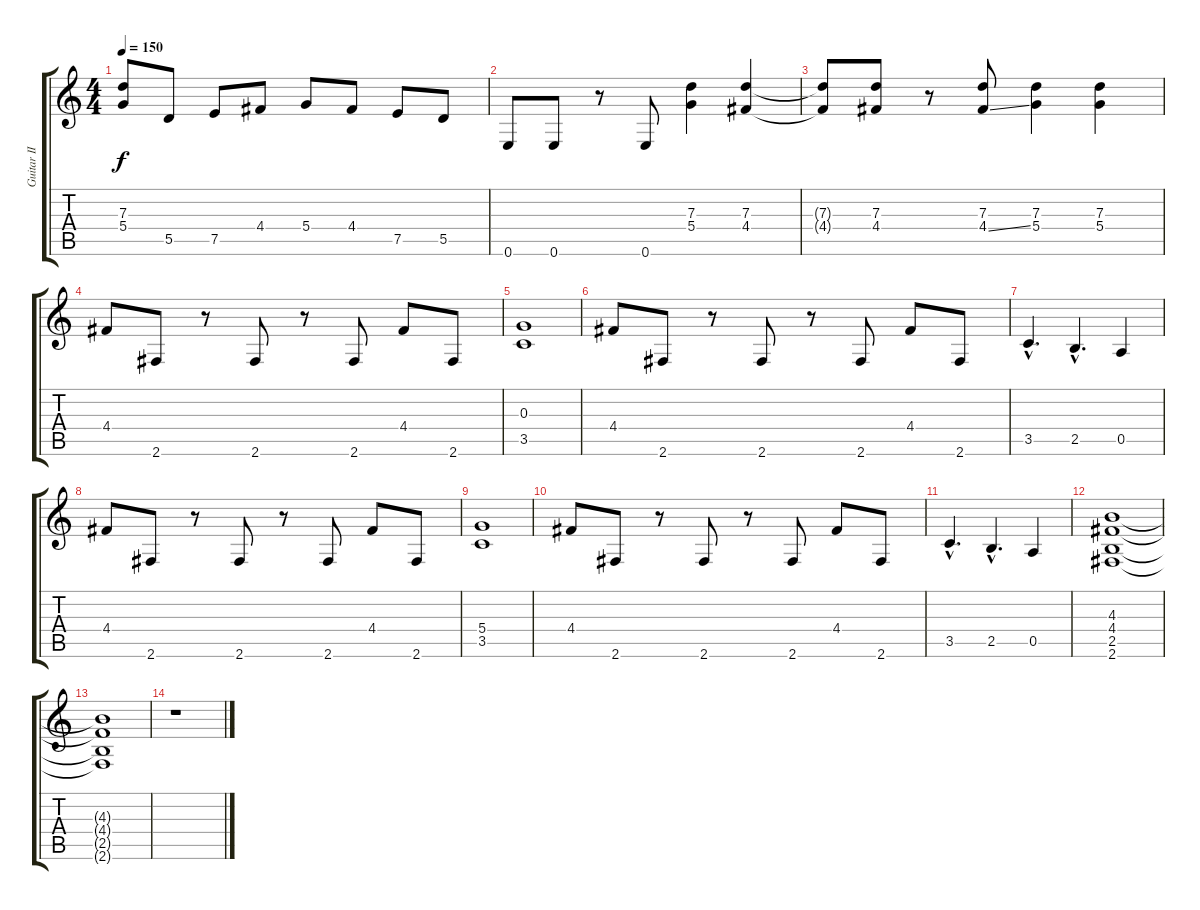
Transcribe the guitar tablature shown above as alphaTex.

\track ("Guitar II" "Guitar II") {instrument distortionguitar}
\staff {score tabs}
\tuning (E4 B3 G3 D3 A2 E2) {hide}
\ts (4 4)
\tempo 150
\clef g2
\ks c
(7.3{t} 5.4{t}).8{dy f} 5.5.8 7.5.8 4.4.8 5.4.8 4.4.8 7.5.8 5.5.8 |
0.6.8 0.6.8 r.8 0.6.8 (7.3 5.4).4 (7.3 4.4).4 |
(7.3{t} 4.4{t}).8 (7.3 4.4).8 r.8 (7.3 4.4{ss}).8 (7.3 5.4).4 (7.3 5.4).4 |
4.4.8 2.6.8 r.8 2.6.8 r.8 2.6.8 4.4.8 2.6.8 |
(0.3 3.5).1 |
4.4.8 2.6.8 r.8 2.6.8 r.8 2.6.8 4.4.8 2.6.8 |
3.5{hac}.4{d} 2.5{hac}.4{d} 0.5.4 |
4.4.8 2.6.8 r.8 2.6.8 r.8 2.6.8 4.4.8 2.6.8 |
(5.4 3.5).1 |
4.4.8 2.6.8 r.8 2.6.8 r.8 2.6.8 4.4.8 2.6.8 |
3.5{hac}.4{d} 2.5{hac}.4{d} 0.5.4 |
(4.3 4.4 2.5 2.6).1 |
(4.3{t} 4.4{t} 2.5{t} 2.6{t}).1 |
r.1
